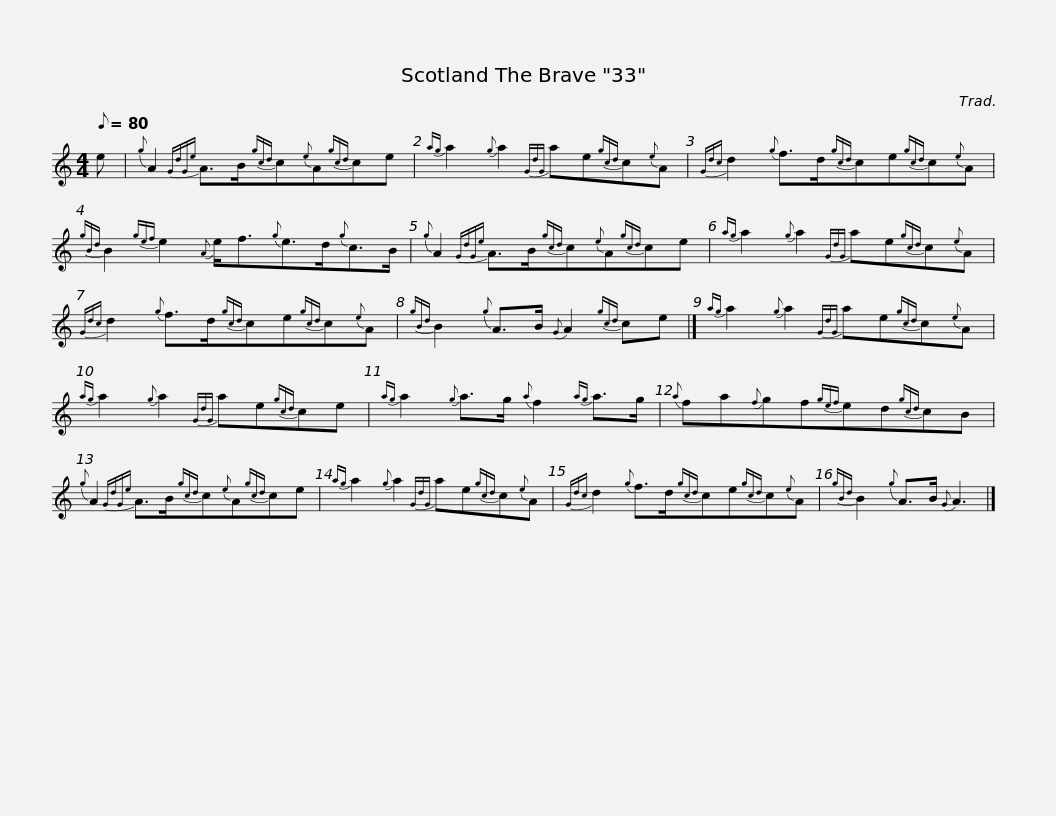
X:1
L:1/8
Q:1/8=80
M:4/4
I:linebreak $
K:C
V:1 treble
V:1
 e |{g} A2{GdGe} A>B{gcd}c{e}A{gcd}ce |{ag} a2{g} a2{GdG} ae{gcd}c{e}A |{Gdc} d2{g} f>d{gcd}ce{gcd}c{e}A |${gBd} B2{gef} e2{A} e<f{g}e>d{g}c>B | %5
{g} A2{GdGe} A>B{gcd}c{e}A{gcd}ce |{ag} a2{g} a2{GdG} ae{gcd}c{e}A |${Gdc} d2{g} f>d{gcd}ce{gcd}c{e}A |{gBd} B2{g} A>B{G} A2{gcd} ce |]{ag} a2{g} a2{GdG} ae{gcd}c{e}A |$ %10
{ag} a2{g} a2{GdG} ae{gcd}ce |{ag} a2{g} a>g{a} f2{ag} a>g |{a} fa{f}gf{gef}ed{gcd}cB |${g} A2{GdGe} A>B{gcd}c{e}A{gcd}ce |{ag} a2{g} a2{GdG} ae{gcd}c{e}A | %15
{Gdc} d2{g} f>d{gcd}ce{gcd}c{e}A |${gBd} B2{g} A>B{G} A3 |] %17
